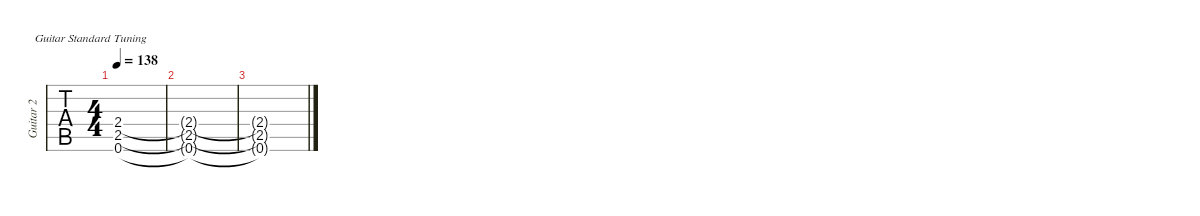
\defaultSystemsLayout 4
\hideDynamics
\bracketExtendMode nobrackets
\track ("Guitar 3" "Guitar 2") {defaultSystemsLayout 4 instrument distortionguitar}
\staff {tabs}
\tuning (E4 B3 G3 D3 A2 E2)
\ts (4 4)
\tempo 138
\clef g2
\ks c
(0.6{t} 2.5{t} 2.4{t}).1{dy mf} |
(2.4{t} 2.5{t} 0.6{t}).1 |
(0.6{t} 2.5{t} 2.4{t}).1
